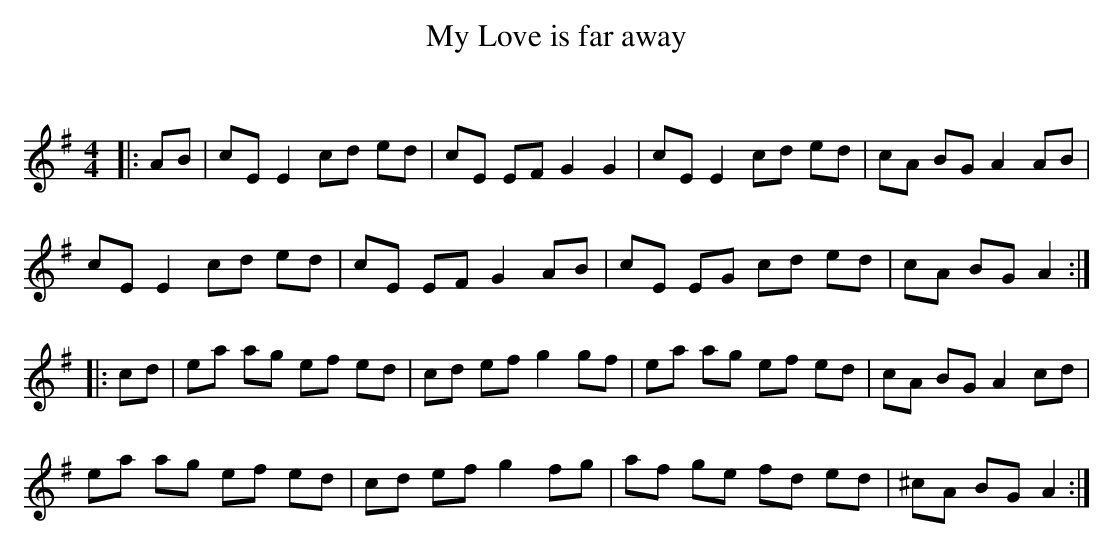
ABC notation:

X:1
T: My Love is far away
C:
Q: 232
K:G
M:4/4
L:1/8
|:AB|cE E2 cd ed|cE EF G2 G2|cE E2 cd ed|cA BG A2 AB|
cE E2 cd ed|cE EF G2 AB|cE EG cd ed|cA BG A2:|
|:cd|ea ag ef ed|cd ef g2 gf|ea ag ef ed|cA BG A2 cd|
ea ag ef ed|cd ef g2 fg|af ge fd ed|^cA BG A2:|
